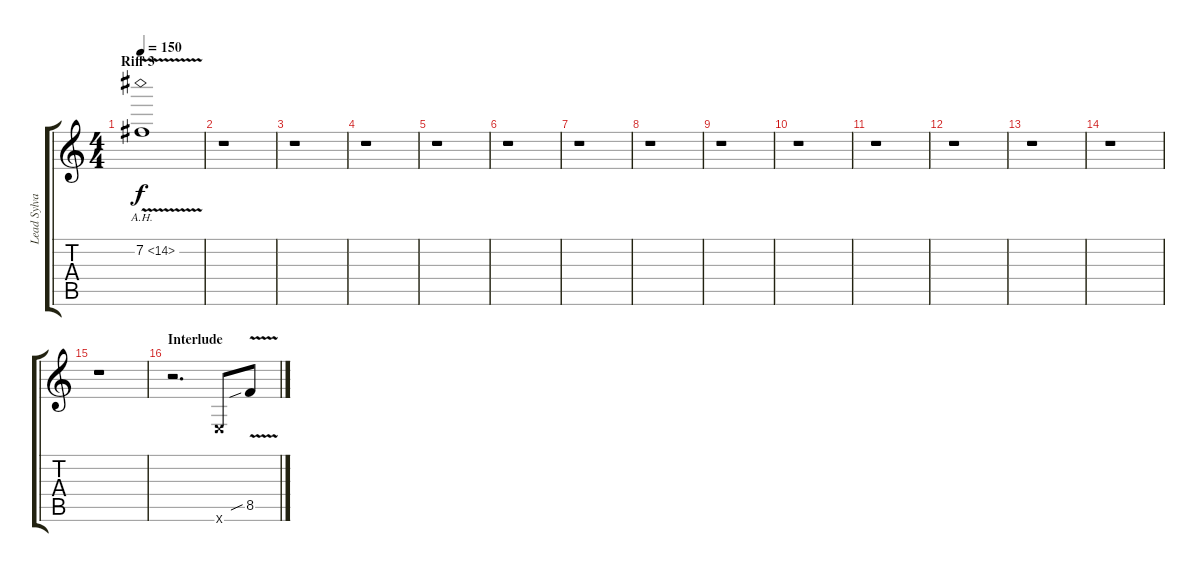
\track ("Lead Sylvain" "Lead Sylva") {instrument overdrivenguitar}
\staff {score tabs}
\tuning (E4 B3 G3 D3 A2 E2) {hide}
\ts (4 4)
\section ("" "Riff 3")
\tempo 150
\clef g2
\ks c
7.2{ah 7 v}.1{dy f} |
r.1 |
r.1 |
r.1 |
r.1 |
r.1 |
r.1 |
r.1 |
r.1 |
r.1 |
r.1 |
r.1 |
r.1 |
r.1 |
r.1 |
\section ("" "Interlude")
r.2{d} 0.6{x}.8 8.5{v sib}.8
